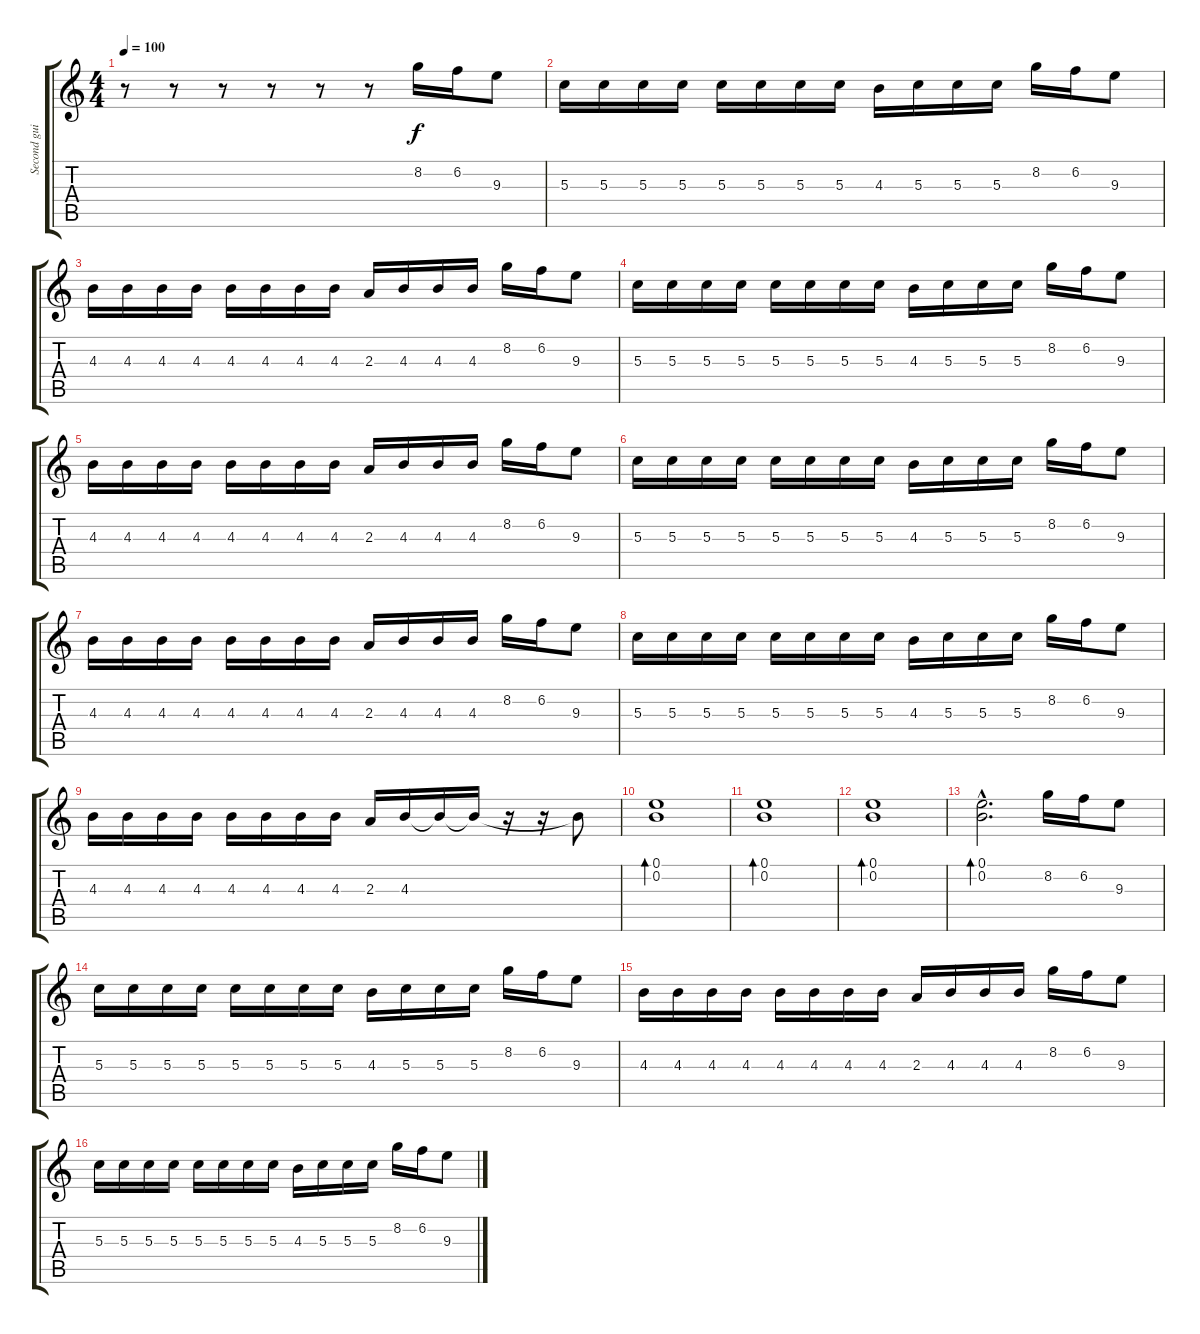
\track ("Second guitar" "Second gui") {instrument distortionguitar}
\staff {score tabs}
\tuning (E4 B3 G3 D3 A2 E2) {hide}
\ts (4 4)
\tempo 100
\clef g2
\ks c
r.8{dy f} r.8 r.8 r.8 r.8 r.8 8.2.16 6.2.16 9.3.8 |
5.3.16 5.3.16 5.3.16 5.3.16 5.3.16 5.3.16 5.3.16 5.3.16 4.3.16 5.3.16 5.3.16 5.3.16 8.2.16 6.2.16 9.3.8 |
4.3.16 4.3.16 4.3.16 4.3.16 4.3.16 4.3.16 4.3.16 4.3.16 2.3.16 4.3.16 4.3.16 4.3.16 8.2.16 6.2.16 9.3.8 |
5.3.16 5.3.16 5.3.16 5.3.16 5.3.16 5.3.16 5.3.16 5.3.16 4.3.16 5.3.16 5.3.16 5.3.16 8.2.16 6.2.16 9.3.8 |
4.3.16 4.3.16 4.3.16 4.3.16 4.3.16 4.3.16 4.3.16 4.3.16 2.3.16 4.3.16 4.3.16 4.3.16 8.2.16 6.2.16 9.3.8 |
5.3.16 5.3.16 5.3.16 5.3.16 5.3.16 5.3.16 5.3.16 5.3.16 4.3.16 5.3.16 5.3.16 5.3.16 8.2.16 6.2.16 9.3.8 |
4.3.16 4.3.16 4.3.16 4.3.16 4.3.16 4.3.16 4.3.16 4.3.16 2.3.16 4.3.16 4.3.16 4.3.16 8.2.16 6.2.16 9.3.8 |
5.3.16 5.3.16 5.3.16 5.3.16 5.3.16 5.3.16 5.3.16 5.3.16 4.3.16 5.3.16 5.3.16 5.3.16 8.2.16 6.2.16 9.3.8 |
4.3.16 4.3.16 4.3.16 4.3.16 4.3.16 4.3.16 4.3.16 4.3.16 2.3.16 4.3.16 4.3{t}.16 4.3{t}.16 r.16 r.16 4.3{t}.8 |
(0.1 0.2).1{bd 240 volume 16 instrument electricguitarclean} |
(0.1 0.2).1{bd 240} |
(0.1 0.2).1{bd 240} |
(0.1{hac} 0.2{hac}).2{d bd 240} 8.2.16{volume 13 instrument distortionguitar} 6.2.16 9.3.8 |
5.3.16 5.3.16 5.3.16 5.3.16 5.3.16 5.3.16 5.3.16 5.3.16 4.3.16 5.3.16 5.3.16 5.3.16 8.2.16 6.2.16 9.3.8 |
4.3.16 4.3.16 4.3.16 4.3.16 4.3.16 4.3.16 4.3.16 4.3.16 2.3.16 4.3.16 4.3.16 4.3.16 8.2.16 6.2.16 9.3.8 |
5.3.16 5.3.16 5.3.16 5.3.16 5.3.16 5.3.16 5.3.16 5.3.16 4.3.16 5.3.16 5.3.16 5.3.16 8.2.16 6.2.16 9.3.8
